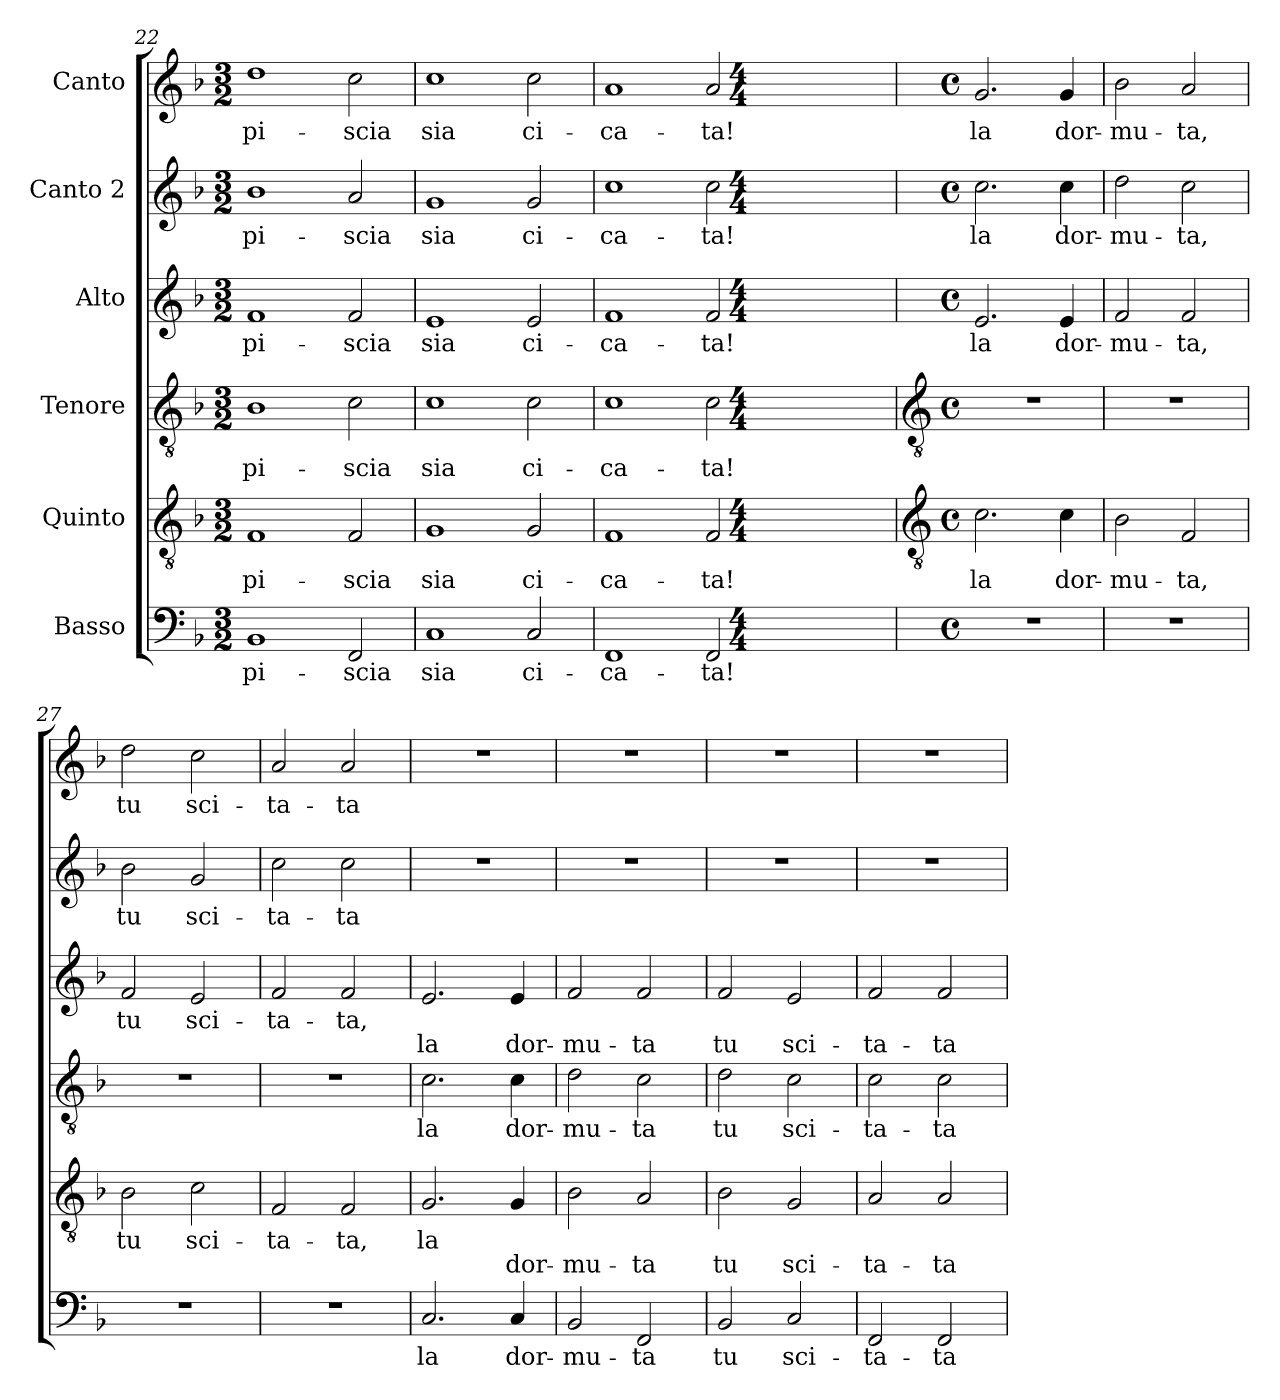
**kern	**text	**kern	**text	**text	**kern	**text	**kern	**text	**text	**kern	**text	**kern	**text
*part6	*part6	*part5	*part5	*part5	*part4	*part4	*part3	*part3	*part3	*part2	*part2	*part1	*part1
*staff6	*staff6	*staff5	*staff5	*staff5	*staff4	*staff4	*staff3	*staff3	*staff3	*staff2	*staff2	*staff1	*staff1
*I"Basso	*	*I"Quinto	*	*	*I"Tenore	*	*I"Alto	*	*	*I"Canto 2	*	*I"Canto	*
*clefF4	*	*clefGv2	*	*	*clefGv2	*	*clefG2	*	*	*clefG2	*	*clefG2	*
*k[b-]	*	*k[b-]	*	*	*k[b-]	*	*k[b-]	*	*	*k[b-]	*	*k[b-]	*
*F:	*	*F:	*	*	*F:	*	*F:	*	*	*F:	*	*F:	*
*M3/2	*	*M3/2	*	*	*M3/2	*	*M3/2	*	*	*M3/2	*	*M3/2	*
=22	=22	=22	=22	=22	=22	=22	=22	=22	=22	=22	=22	=22	=22
!	!LO:LY:b	!	!LO:LY:b	!	!	!LO:LY:b	!	!LO:LY:b	!	!	!LO:LY:b	!	!LO:LY:b
1BB-	pi-	1F	pi-	.	1B-	pi-	1f	pi-	.	1b-	pi-	1dd	pi-
!	!LO:LY:b	!	!LO:LY:b	!	!	!LO:LY:b	!	!LO:LY:b	!	!	!LO:LY:b	!	!LO:LY:b
2FF	-scia	2F	-scia	.	2c	-scia	2f	-scia	.	2a	-scia	2cc	-scia
=23	=23	=23	=23	=23	=23	=23	=23	=23	=23	=23	=23	=23	=23
!	!LO:LY:b	!	!LO:LY:b	!	!	!LO:LY:b	!	!LO:LY:b	!	!	!LO:LY:b	!	!LO:LY:b
1C	sia	1G	sia	.	1c	sia	1e	sia	.	1g	sia	1cc	sia
!	!LO:LY:b	!	!LO:LY:b	!	!	!LO:LY:b	!	!LO:LY:b	!	!	!LO:LY:b	!	!LO:LY:b
2C	ci-	2G	ci-	.	2c	ci-	2e	ci-	.	2g	ci-	2cc	ci-
=24	=24	=24	=24	=24	=24	=24	=24	=24	=24	=24	=24	=24	=24
!	!LO:LY:b	!	!LO:LY:b	!	!	!LO:LY:b	!	!LO:LY:b	!	!	!LO:LY:b	!	!LO:LY:b
1FF	-ca-	1F	-ca-	.	1c	-ca-	1f	-ca-	.	1cc	-ca-	1a	-ca-
!	!LO:LY:b	!	!LO:LY:b	!	!	!LO:LY:b	!	!LO:LY:b	!	!	!LO:LY:b	!	!LO:LY:b
2FF	-ta!	2F	-ta!	.	2c	-ta!	2f	-ta!	.	2cc	-ta!	2a	-ta!
*M4/4	*	*M4/4	*	*	*M4/4	*	*M4/4	*	*	*M4/4	*	*M4/4	*
*met(c)	*	*met(c)	*	*	*met(c)	*	*met(c)	*	*	*met(c)	*	*met(c)	*
!!LO:LB:g=z
=25	=25	=25	=25	=25	=25	=25	=25	=25	=25	=25	=25	=25	=25
*	*	*clefGv2	*	*	*clefGv2	*	*	*	*	*	*	*	*
*M4/4	*	*M4/4	*	*	*M4/4	*	*M4/4	*	*	*M4/4	*	*M4/4	*
*met(c)	*	*met(c)	*	*	*met(c)	*	*met(c)	*	*	*met(c)	*	*met(c)	*
!	!	!	!LO:LY:b	!	!	!	!	!LO:LY:b	!	!	!LO:LY:b	!	!LO:LY:b
1r	.	2.c	la	.	1r	.	2.e	la	.	2.cc	la	2.g	la
!	!	!	!LO:LY:b	!	!	!	!	!LO:LY:b	!	!	!LO:LY:b	!	!LO:LY:b
.	.	4c	dor-	.	.	.	4e	dor-	.	4cc	dor-	4g	dor-
=26	=26	=26	=26	=26	=26	=26	=26	=26	=26	=26	=26	=26	=26
!	!	!	!LO:LY:b	!	!	!	!	!LO:LY:b	!	!	!LO:LY:b	!	!LO:LY:b
1r	.	2B-	-mu-	.	1r	.	2f	-mu-	.	2dd	-mu-	2b-	-mu-
!	!	!	!LO:LY:b	!	!	!	!	!LO:LY:b	!	!	!LO:LY:b	!	!LO:LY:b
.	.	2F	-ta,	.	.	.	2f	-ta,	.	2cc	-ta,	2a	-ta,
=27	=27	=27	=27	=27	=27	=27	=27	=27	=27	=27	=27	=27	=27
!	!	!	!LO:LY:b	!	!	!	!	!LO:LY:b	!	!	!LO:LY:b	!	!LO:LY:b
1r	.	2B-	tu	.	1r	.	2f	tu	.	2b-	tu	2dd	tu
!	!	!	!LO:LY:b	!	!	!	!	!LO:LY:b	!	!	!LO:LY:b	!	!LO:LY:b
.	.	2c	sci-	.	.	.	2e	sci-	.	2g	sci-	2cc	sci-
=28	=28	=28	=28	=28	=28	=28	=28	=28	=28	=28	=28	=28	=28
!	!	!	!LO:LY:b	!	!	!	!	!LO:LY:b	!	!	!LO:LY:b	!	!LO:LY:b
1r	.	2F	-ta-	.	1r	.	2f	-ta-	.	2cc	-ta-	2a	-ta-
!	!	!	!LO:LY:b	!	!	!	!	!LO:LY:b	!	!	!LO:LY:b	!	!LO:LY:b
.	.	2F	-ta,	.	.	.	2f	-ta,	.	2cc	-ta	2a	-ta
=29	=29	=29	=29	=29	=29	=29	=29	=29	=29	=29	=29	=29	=29
!	!LO:LY:b	!	!LO:LY:b	!	!	!LO:LY:b	!	!	!LO:LY:b	!	!	!	!
2.C	la	2.G	la	.	2.c	la	2.e	.	la	1r	.	1r	.
!	!LO:LY:b	!	!	!LO:LY:b	!	!LO:LY:b	!	!	!LO:LY:b	!	!	!	!
4C	dor-	4G	.	dor-	4c	dor-	4e	.	dor-	.	.	.	.
=30	=30	=30	=30	=30	=30	=30	=30	=30	=30	=30	=30	=30	=30
!	!LO:LY:b	!	!	!LO:LY:b	!	!LO:LY:b	!	!	!LO:LY:b	!	!	!	!
2BB-	-mu-	2B-	.	-mu-	2d	-mu-	2f	.	-mu-	1r	.	1r	.
!	!LO:LY:b	!	!	!LO:LY:b	!	!LO:LY:b	!	!	!LO:LY:b	!	!	!	!
2FF	-ta	2A	.	-ta	2c	-ta	2f	.	-ta	.	.	.	.
=31	=31	=31	=31	=31	=31	=31	=31	=31	=31	=31	=31	=31	=31
!	!LO:LY:b	!	!	!LO:LY:b	!	!LO:LY:b	!	!	!LO:LY:b	!	!	!	!
2BB-	tu	2B-	.	tu	2d	tu	2f	.	tu	1r	.	1r	.
!	!LO:LY:b	!	!	!LO:LY:b	!	!LO:LY:b	!	!	!LO:LY:b	!	!	!	!
2C	sci-	2G	.	sci-	2c	sci-	2e	.	sci-	.	.	.	.
=32	=32	=32	=32	=32	=32	=32	=32	=32	=32	=32	=32	=32	=32
!	!LO:LY:b	!	!	!LO:LY:b	!	!LO:LY:b	!	!	!LO:LY:b	!	!	!	!
2FF	-ta-	2A	.	-ta-	2c	-ta-	2f	.	-ta-	1r	.	1r	.
!	!LO:LY:b	!	!	!LO:LY:b	!	!LO:LY:b	!	!	!LO:LY:b	!	!	!	!
2FF	-ta	2A	.	-ta	2c	-ta	2f	.	-ta	.	.	.	.
=	=	=	=	=	=	=	=	=	=	=	=	=	=
*-	*-	*-	*-	*-	*-	*-	*-	*-	*-	*-	*-	*-	*-
